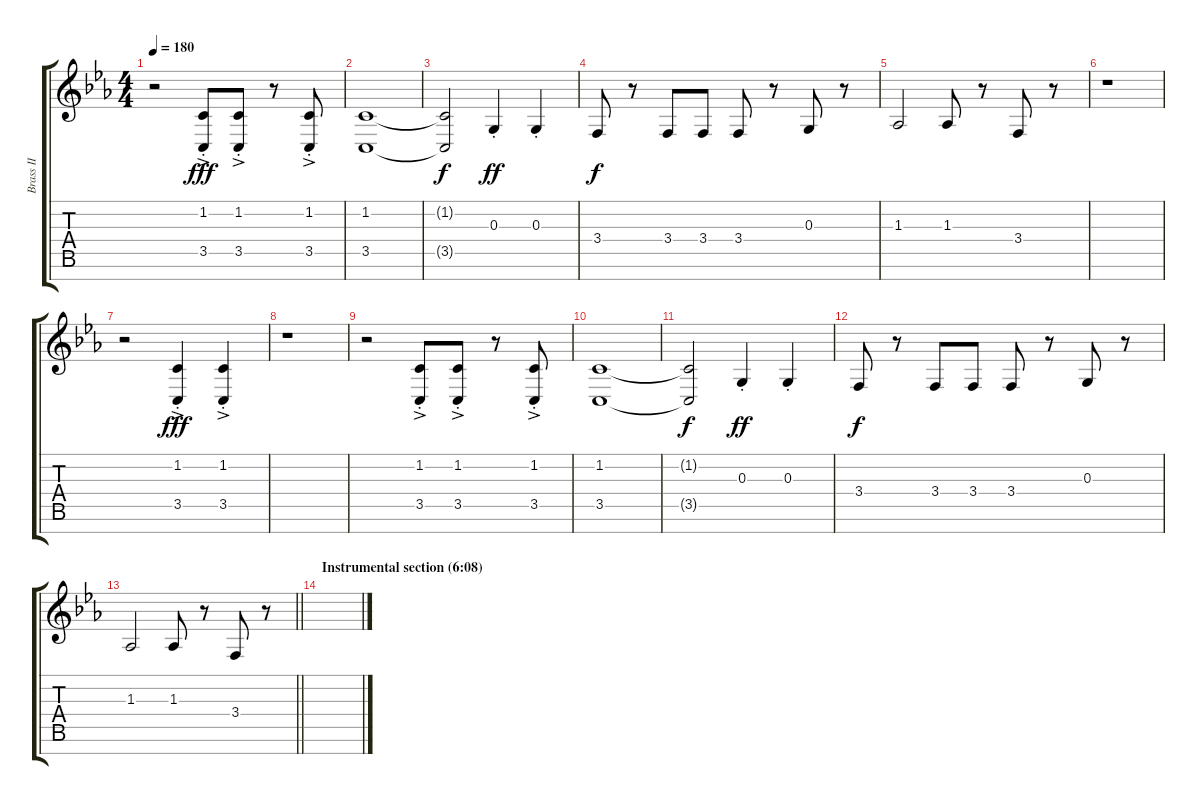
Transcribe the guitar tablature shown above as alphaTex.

\track ("Brass II" "Brass II") {instrument frenchhorn}
\staff {score tabs}
\tuning (E4 B3 G3 D3 A2 E2 B1) {hide}
\ts (4 4)
\tempo 180
\clef g2
\ks eb
r.2{dy fff} (1.2 3.5{ac st}).8 (1.2 3.5{ac st}).8 r.8 (1.2 3.5{ac st}).8 |
(1.2 3.5).1 |
(1.2{t} 3.5{t}).2{dy f} 0.3{st}.4{dy ff} 0.3{st}.4 |
3.4.8{dy f} r.8 3.4.8 3.4.8 3.4.8 r.8 0.3.8 r.8 |
1.3.2 1.3.8 r.8 3.4.8 r.8 |
r.1 |
r.2 (1.2{st} 3.5{ac st}).4{dy fff} (1.2{st} 3.5{ac st}).4 |
r.1 |
r.2 (1.2 3.5{ac st}).8 (1.2 3.5{ac st}).8 r.8 (1.2 3.5{ac st}).8 |
(1.2 3.5).1 |
(1.2{t} 3.5{t}).2{dy f} 0.3{st}.4{dy ff} 0.3{st}.4 |
3.4.8{dy f} r.8 3.4.8 3.4.8 3.4.8 r.8 0.3.8 r.8 |
\barLineRight lightlight
1.3.2 1.3.8 r.8 3.4.8 r.8 |
\section ("" "Instrumental section (6:08)")
